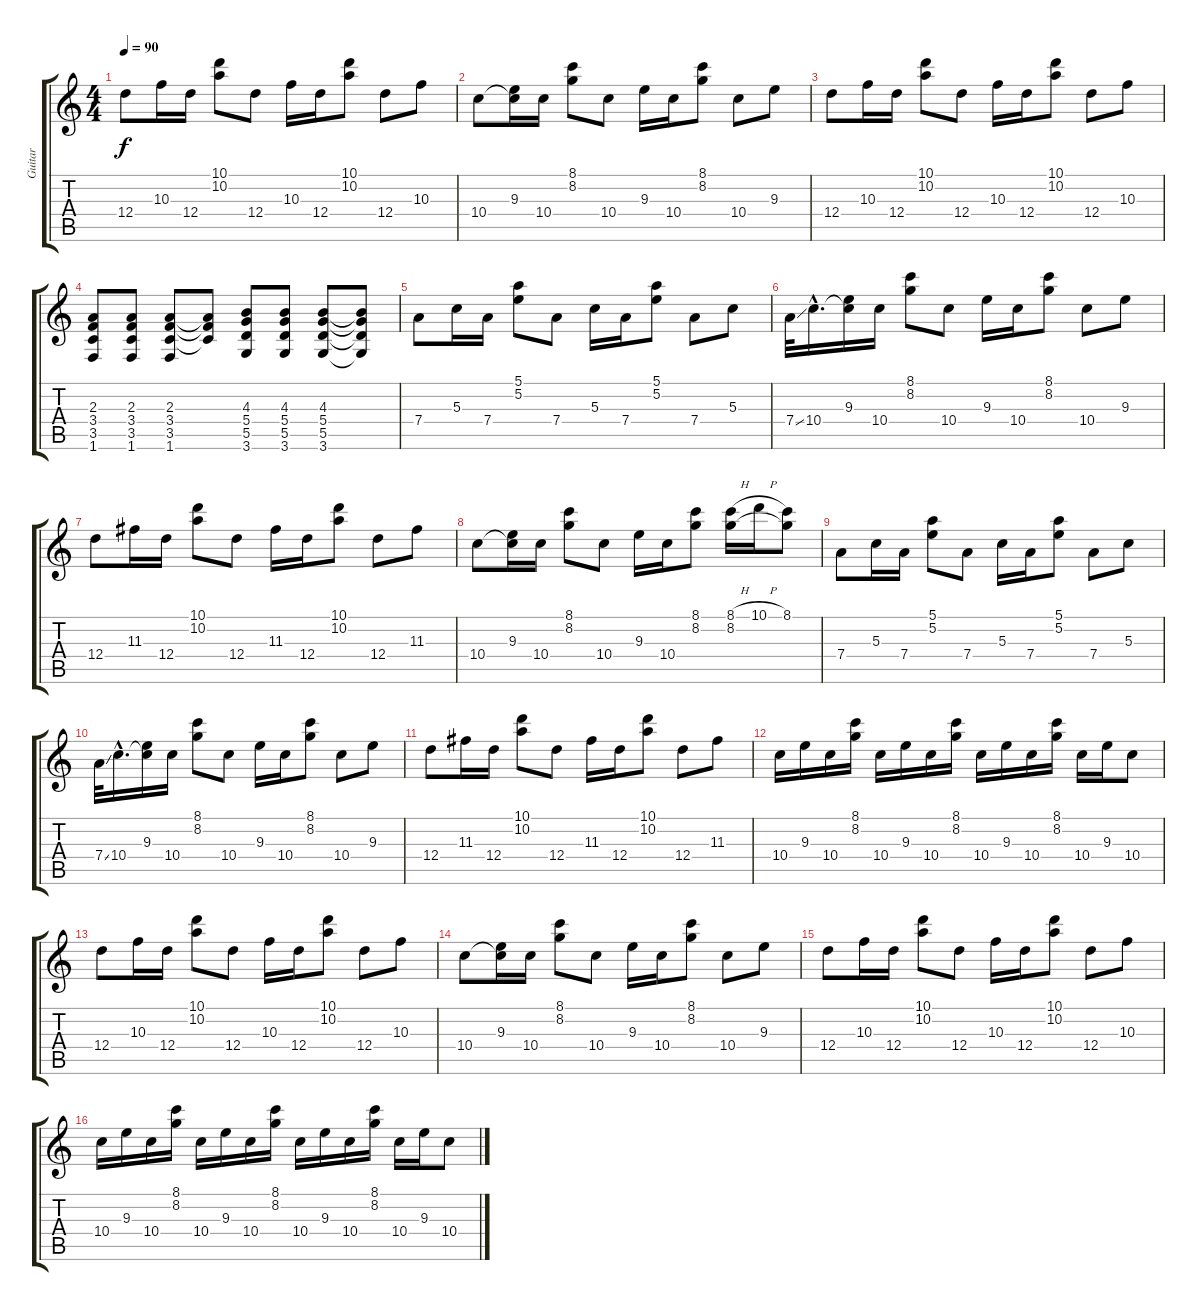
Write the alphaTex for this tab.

\track ("Guitar" "Guitar") {instrument acousticguitarnylon}
\staff {score tabs}
\tuning (E4 B3 G3 D3 A2 E2) {hide}
\ts (4 4)
\tempo 90
\clef g2
\ks c
12.4.8{dy f} 10.3.16 12.4.16 (10.1 10.2).8 12.4.8 10.3.16 12.4.16 (10.1 10.2).8 12.4.8 10.3.8 |
10.4.8 (9.3 10.4{t}).16 10.4.16 (8.1 8.2).8 10.4.8 9.3.16 10.4.16 (8.1 8.2).8 10.4.8 9.3.8 |
12.4.8 10.3.16 12.4.16 (10.1 10.2).8 12.4.8 10.3.16 12.4.16 (10.1 10.2).8 12.4.8 10.3.8 |
(2.3 3.4 3.5 1.6).8 (2.3 3.4 3.5 1.6).8 (2.3 3.4 3.5 1.6).8 (2.3{t} 3.4{t} 3.5{t}).8 (4.3 5.4 5.5 3.6).8 (4.3 5.4 5.5 3.6).8 (4.3 5.4 5.5 3.6).8 (4.3{t} 5.4{t} 5.5{t} 3.6{t}).8 |
7.4.8 5.3.16 7.4.16 (5.1 5.2).8 7.4.8 5.3.16 7.4.16 (5.1 5.2).8 7.4.8 5.3.8 |
7.4{ss}.32 10.4{hac}.16{d} (9.3 10.4{t}).16 10.4.16 (8.1 8.2).8 10.4.8 9.3.16 10.4.16 (8.1 8.2).8 10.4.8 9.3.8 |
12.4.8 11.3.16 12.4.16 (10.1 10.2).8 12.4.8 11.3.16 12.4.16 (10.1 10.2).8 12.4.8 11.3.8 |
10.4.8 (9.3 10.4{t}).16 10.4.16 (8.1 8.2).8 10.4.8 9.3.16 10.4.16 (8.1 8.2).8 (8.1{h} 8.2).16 10.1{h}.16 (8.1 8.2{t}).8 |
7.4.8 5.3.16 7.4.16 (5.1 5.2).8 7.4.8 5.3.16 7.4.16 (5.1 5.2).8 7.4.8 5.3.8 |
7.4{ss}.32 10.4{hac}.16{d} (9.3 10.4{t}).16 10.4.16 (8.1 8.2).8 10.4.8 9.3.16 10.4.16 (8.1 8.2).8 10.4.8 9.3.8 |
12.4.8 11.3.16 12.4.16 (10.1 10.2).8 12.4.8 11.3.16 12.4.16 (10.1 10.2).8 12.4.8 11.3.8 |
10.4.16 9.3.16 10.4.16 (8.1 8.2).16 10.4.16 9.3.16 10.4.16 (8.1 8.2).16 10.4.16 9.3.16 10.4.16 (8.1 8.2).16 10.4.16 9.3.16 10.4.8 |
12.4.8 10.3.16 12.4.16 (10.1 10.2).8 12.4.8 10.3.16 12.4.16 (10.1 10.2).8 12.4.8 10.3.8 |
10.4.8 (9.3 10.4{t}).16 10.4.16 (8.1 8.2).8 10.4.8 9.3.16 10.4.16 (8.1 8.2).8 10.4.8 9.3.8 |
12.4.8 10.3.16 12.4.16 (10.1 10.2).8 12.4.8 10.3.16 12.4.16 (10.1 10.2).8 12.4.8 10.3.8 |
10.4.16 9.3.16 10.4.16 (8.1 8.2).16 10.4.16 9.3.16 10.4.16 (8.1 8.2).16 10.4.16 9.3.16 10.4.16 (8.1 8.2).16 10.4.16 9.3.16 10.4.8
